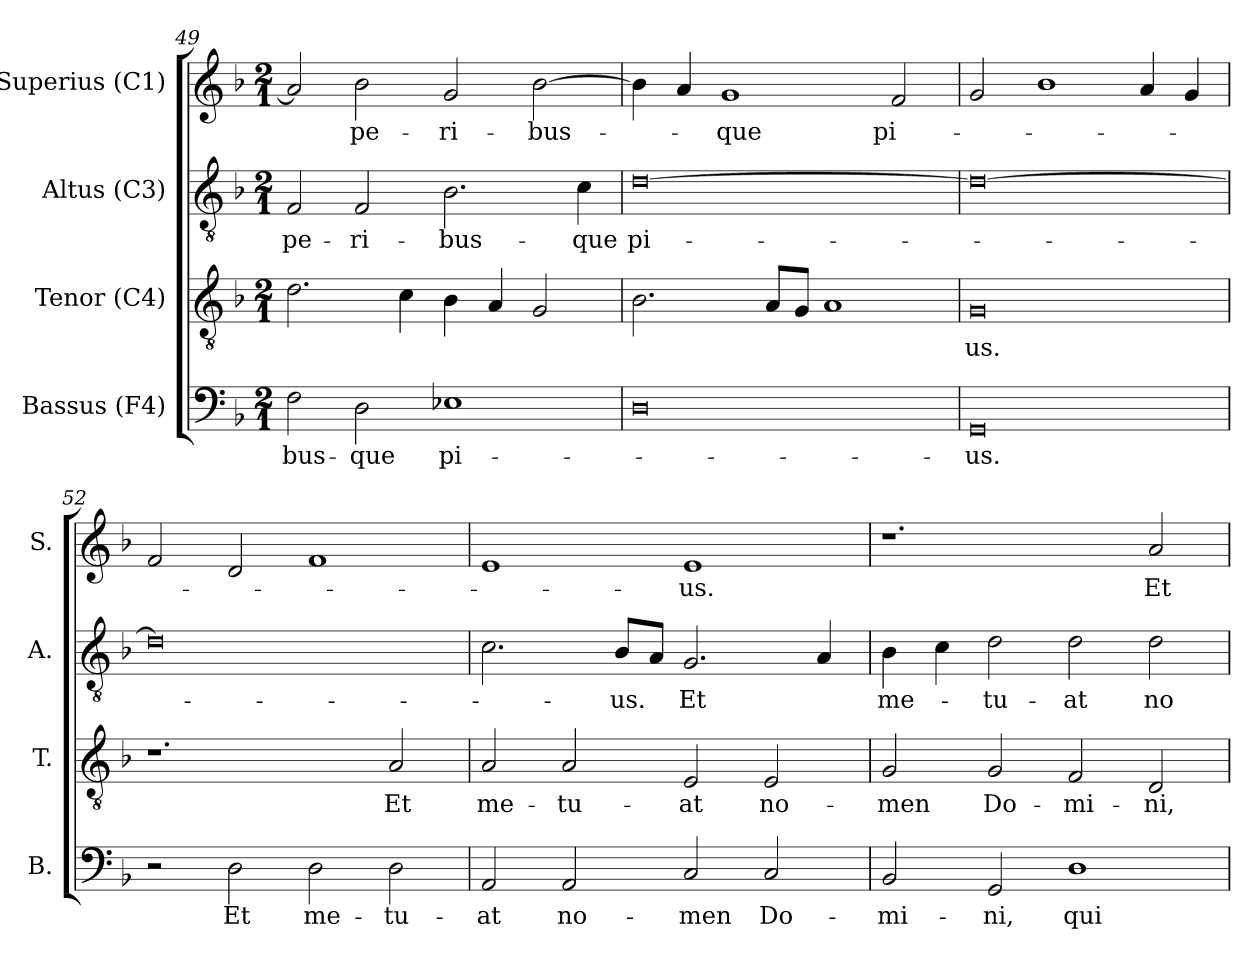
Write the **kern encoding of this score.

**kern	**text	**kern	**text	**kern	**text	**kern	**text
*part4	*part4	*part3	*part3	*part2	*part2	*part1	*part1
*staff4	*staff4	*staff3	*staff3	*staff2	*staff2	*staff1	*staff1
*I"Bassus (F4)	*	*I"Tenor (C4)	*	*I"Altus (C3)	*	*I"Superius (C1)	*
*I'B.	*	*I'T.	*	*I'A.	*	*I'S.	*
!!LO:PB:g=z
*clefF4	*	*clefGv2	*	*clefGv2	*	*clefG2	*
*	*	*ITrd7c12	*	*ITrd7c12	*	*	*
*k[b-]	*	*k[b-]	*	*k[b-]	*	*k[b-]	*
*F:	*	*F:	*	*F:	*	*F:	*
*M2/1	*	*M2/1	*	*M2/1	*	*M2/1	*
=49	=49	=49	=49	=49	=49	=49	=49
!	!LO:LY:b:color=#000000	!	!	!	!	!	!
!	!	!	!	!	!LO:LY:b:color=#000000	!	!
2Fi\	-bus-	2.Di\	.	2FFi/	-pe-	2ai/]	.
!	!LO:LY:b:color=#000000	!	!	!	!	!	!
!	!	!	!	!	!LO:LY:b:color=#000000	!	!
!	!	!	!	!	!	!	!LO:LY:b:color=#000000
2Di\	-que	.	.	2FFi/	-ri-	2b-i\	-pe-
.	.	4Ci\	.	.	.	.	.
!	!LO:LY:b:color=#000000	!	!	!	!	!	!
!	!	!	!	!	!LO:LY:b:color=#000000	!	!
!	!	!	!	!	!	!	!LO:LY:b:color=#000000
1E-i	pi-	4BB-i\	.	2.BB-i\	-bus-	2gi/	-ri-
.	.	4AAi/	.	.	.	.	.
!	!	!	!	!	!	!	!LO:LY:b:color=#000000
.	.	2GGi/	.	.	.	[2b-i\	-bus-
!	!	!	!	!	!LO:LY:b:color=#000000	!	!
.	.	.	.	4Ci\	-que	.	.
=50	=50	=50	=50	=50	=50	=50	=50
!	!	!	!	!	!LO:LY:b:color=#000000	!	!
0Di	.	2.BB-i\	.	[0Di	pi-	4b-i\]	.
.	.	.	.	.	.	4ai/	.
!	!	!	!	!	!	!	!LO:LY:b:color=#000000
.	.	.	.	.	.	1gi	-que
.	.	8AAi/L	.	.	.	.	.
.	.	8GGi/J	.	.	.	.	.
.	.	1AAi	.	.	.	.	.
!	!	!	!	!	!	!	!LO:LY:b:color=#000000
.	.	.	.	.	.	2fi/	pi-
=51	=51	=51	=51	=51	=51	=51	=51
!	!LO:LY:b:color=#000000	!	!	!	!	!	!
!	!	!	!LO:LY:b:color=#000000	!	!	!	!
0GGi	-us.	0GGi	-us.	0Di_	.	2gi/	.
.	.	.	.	.	.	1b-i	.
.	.	.	.	.	.	4ai/	.
.	.	.	.	.	.	4gi/	.
=52	=52	=52	=52	=52	=52	=52	=52
2r	.	1.r	.	0Di]	.	2fi/	.
!	!LO:LY:b:color=#000000	!	!	!	!	!	!
2Di\	Et	.	.	.	.	2di/	.
!	!LO:LY:b:color=#000000	!	!	!	!	!	!
2Di\	me-	.	.	.	.	1fi	.
!	!LO:LY:b:color=#000000	!	!	!	!	!	!
!	!	!	!LO:LY:b:color=#000000	!	!	!	!
2Di\	-tu-	2AAi/	Et	.	.	.	.
!!LO:LB:g=z
=53	=53	=53	=53	=53	=53	=53	=53
!	!LO:LY:b:color=#000000	!	!	!	!	!	!
!	!	!	!LO:LY:b:color=#000000	!	!	!	!
2AAi/	-at	2AAi/	me-	2.Ci\	.	1ei	.
!	!LO:LY:b:color=#000000	!	!	!	!	!	!
!	!	!	!LO:LY:b:color=#000000	!	!	!	!
2AAi/	no-	2AAi/	-tu-	.	.	.	.
!	!	!	!	!	!LO:LY:b:color=#000000	!	!
.	.	.	.	8BB-i/L	-us.	.	.
.	.	.	.	8AAi/J	.	.	.
!	!LO:LY:b:color=#000000	!	!	!	!	!	!
!	!	!	!LO:LY:b:color=#000000	!	!	!	!
!	!	!	!	!	!LO:LY:b:color=#000000	!	!
!	!	!	!	!	!	!	!LO:LY:b:color=#000000
2Ci/	-men	2EEi/	-at	2.GGi/	Et	1ei	-us.
!	!LO:LY:b:color=#000000	!	!	!	!	!	!
!	!	!	!LO:LY:b:color=#000000	!	!	!	!
2Ci/	Do-	2EEi/	no-	.	.	.	.
.	.	.	.	4AAi/	.	.	.
=54	=54	=54	=54	=54	=54	=54	=54
!	!LO:LY:b:color=#000000	!	!	!	!	!	!
!	!	!	!LO:LY:b:color=#000000	!	!	!	!
!	!	!	!	!	!LO:LY:b:color=#000000	!	!
2BB-i/	-mi-	2GGi/	-men	4BB-i\	me-	1.r	.
.	.	.	.	4Ci\	.	.	.
!	!LO:LY:b:color=#000000	!	!	!	!	!	!
!	!	!	!LO:LY:b:color=#000000	!	!	!	!
!	!	!	!	!	!LO:LY:b:color=#000000	!	!
2GGi/	-ni,	2GGi/	Do-	2Di\	-tu-	.	.
!	!LO:LY:b:color=#000000	!	!	!	!	!	!
!	!	!	!LO:LY:b:color=#000000	!	!	!	!
!	!	!	!	!	!LO:LY:b:color=#000000	!	!
1Di	qui	2FFi/	-mi-	2Di\	-at	.	.
!	!	!	!LO:LY:b:color=#000000	!	!	!	!
!	!	!	!	!	!LO:LY:b:color=#000000	!	!
!	!	!	!	!	!	!	!LO:LY:b:color=#000000
.	.	2DDi/	-ni,	2Di\	no-	2ai/	Et
=	=	=	=	=	=	=	=
*-	*-	*-	*-	*-	*-	*-	*-
